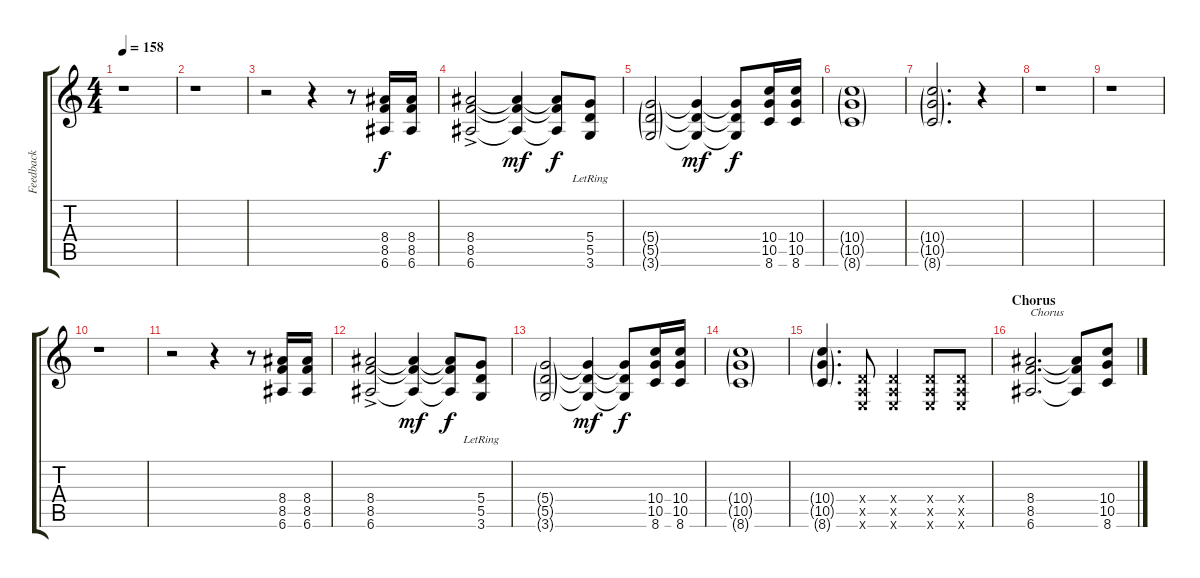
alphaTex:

\track ("Feedback" "Feedback") {instrument distortionguitar}
\staff {score tabs}
\tuning (E4 B3 G3 D3 A2 E2) {hide}
\ts (4 4)
\tempo 158
\clef g2
\ks c
r.1{dy f} |
r.1 |
r.2 r.4 r.8 (8.4 8.5 6.6).16 (8.4 8.5 6.6).16 |
(8.4 8.5 6.6{ac}).2 (8.4{t} 8.5{t} 6.6{t}).4{dy mf} (8.4{t} 8.5{t} 6.6{t}).8{dy f} (5.4{lr} 5.5{lr} 3.6).8 |
(5.4{g} 5.5{g} 3.6{g}).2 (5.4{t} 5.5{t} 3.6{t}).4{dy mf} (5.4{t} 5.5{t} 3.6{t}).8{dy f} (10.4 10.5 8.6).16 (10.4 10.5 8.6).16 |
(10.4{g} 10.5{g} 8.6{g}).1 |
(10.4{g} 10.5{g} 8.6{g}).2{d} r.4 |
r.1 |
r.1 |
r.1 |
r.2 r.4 r.8 (8.4 8.5 6.6).16 (8.4 8.5 6.6).16 |
(8.4 8.5 6.6{ac}).2 (8.4{t} 8.5{t} 6.6{t}).4{dy mf} (8.4{t} 8.5{t} 6.6{t}).8{dy f} (5.4{lr} 5.5{lr} 3.6).8 |
(5.4{g} 5.5{g} 3.6{g}).2 (5.4{t} 5.5{t} 3.6{t}).4{dy mf} (5.4{t} 5.5{t} 3.6{t}).8{dy f} (10.4 10.5 8.6).16 (10.4 10.5 8.6).16 |
(10.4{g} 10.5{g} 8.6{g}).1 |
(10.4{g} 10.5{g} 8.6{g}).4{d} (0.4{x} 0.5{x} 0.6{x}).8 (0.4{x} 0.5{x} 0.6{x}).4 (0.4{x} 0.5{x} 0.6{x}).8 (0.4{x} 0.5{x} 0.6{x}).8 |
\section ("" "Chorus")
(8.4 8.5 6.6).2{d txt "Chorus"} (8.4{t} 8.5{t} 6.6{t}).8 (10.4 10.5 8.6).8
